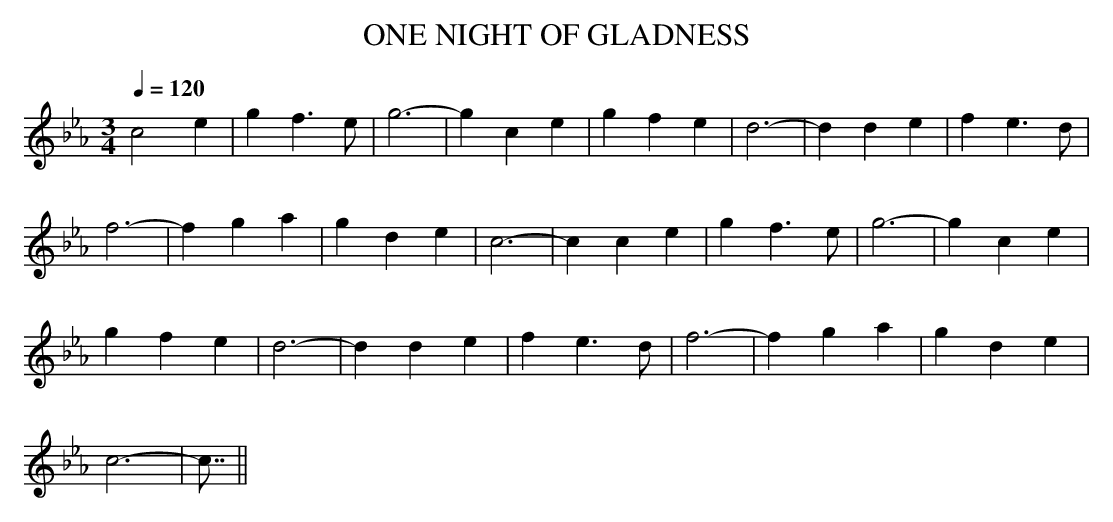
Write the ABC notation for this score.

X:1
T:ONE NIGHT OF GLADNESS
M:3/4
Q:1/4=120
K:Eb
c4e2|g2f3e|g6|-g2c2e2|g2f2e2|d6|-d2d2e2|f2e3d|
f6|-f2g2a2|g2d2e2|c6|-c2c2e2|g2f3e|g6|-g2c2e2|
g2f2e2|d6|-d2d2e2|f2e3d|f6|-f2g2a2|g2d2e2|
c6|-c7/4||
